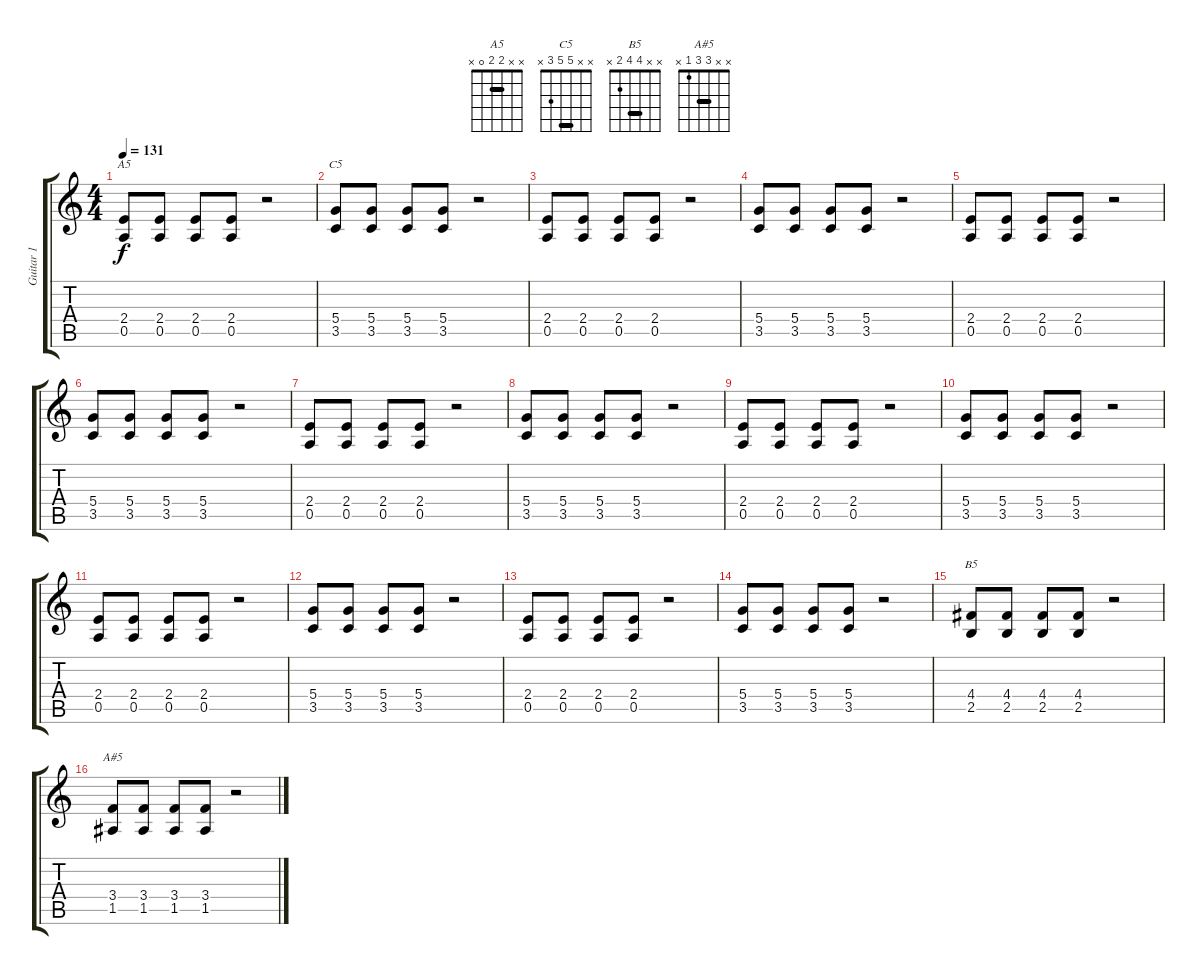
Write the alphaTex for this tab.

\track ("Guitar 1" "Guitar 1") {instrument electricguitarclean}
\staff {score tabs}
\tuning (E4 B3 G3 D3 A2 E2) {hide}
\chord ("A5" x x 2 2 0 x) {barre 2}
\chord ("C5" x x 5 5 3 x) {barre 5}
\chord ("B5" x x 4 4 2 x) {barre 4}
\chord ("A#5" x x 3 3 1 x) {barre 3}
\ts (4 4)
\tempo 131
\clef g2
\ks c
(2.4 0.5).8{ch "A5" dy f instrument distortionguitar} (2.4 0.5).8 (2.4 0.5).8 (2.4 0.5).8 r.2 |
(5.4 3.5).8{ch "C5"} (5.4 3.5).8 (5.4 3.5).8 (5.4 3.5).8 r.2 |
(2.4 0.5).8 (2.4 0.5).8 (2.4 0.5).8 (2.4 0.5).8 r.2 |
(5.4 3.5).8 (5.4 3.5).8 (5.4 3.5).8 (5.4 3.5).8 r.2 |
(2.4 0.5).8 (2.4 0.5).8 (2.4 0.5).8 (2.4 0.5).8 r.2 |
(5.4 3.5).8 (5.4 3.5).8 (5.4 3.5).8 (5.4 3.5).8 r.2 |
(2.4 0.5).8 (2.4 0.5).8 (2.4 0.5).8 (2.4 0.5).8 r.2 |
(5.4 3.5).8 (5.4 3.5).8 (5.4 3.5).8 (5.4 3.5).8 r.2 |
(2.4 0.5).8{instrument distortionguitar} (2.4 0.5).8 (2.4 0.5).8 (2.4 0.5).8 r.2 |
(5.4 3.5).8 (5.4 3.5).8 (5.4 3.5).8 (5.4 3.5).8 r.2 |
(2.4 0.5).8 (2.4 0.5).8 (2.4 0.5).8 (2.4 0.5).8 r.2 |
(5.4 3.5).8 (5.4 3.5).8 (5.4 3.5).8 (5.4 3.5).8 r.2 |
(2.4 0.5).8 (2.4 0.5).8 (2.4 0.5).8 (2.4 0.5).8 r.2 |
(5.4 3.5).8 (5.4 3.5).8 (5.4 3.5).8 (5.4 3.5).8 r.2 |
(4.4 2.5).8{ch "B5"} (4.4 2.5).8 (4.4 2.5).8 (4.4 2.5).8 r.2 |
(3.4 1.5).8{ch "A#5"} (3.4 1.5).8 (3.4 1.5).8 (3.4 1.5).8 r.2
